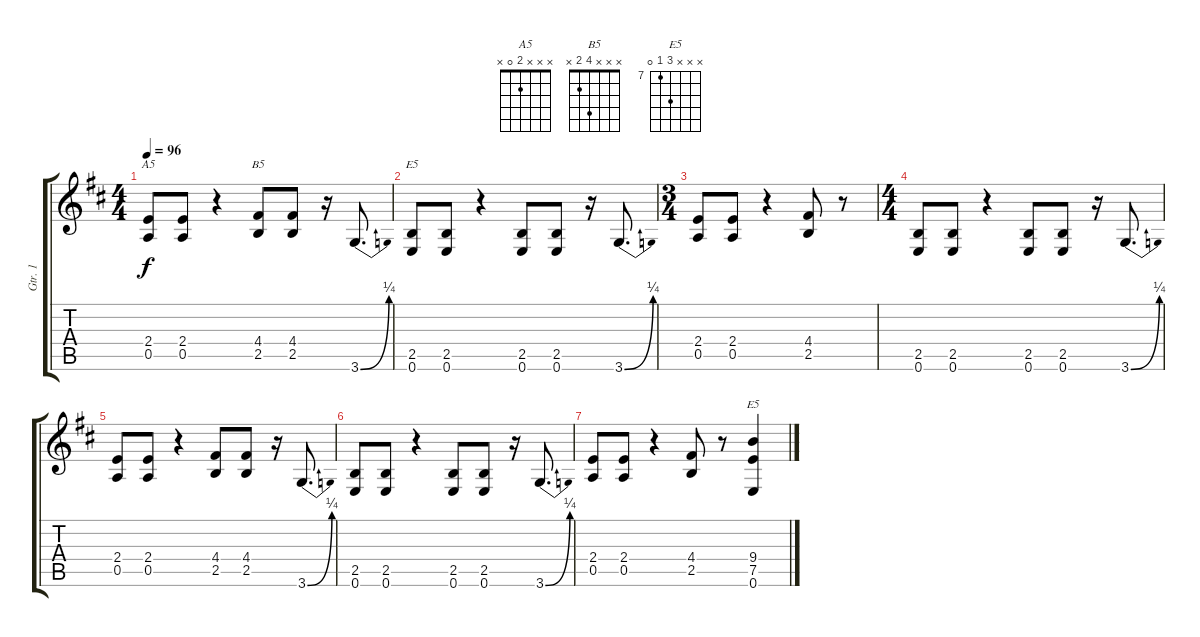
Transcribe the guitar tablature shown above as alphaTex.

\track ("Gtr. 1" "Gtr. 1") {instrument overdrivenguitar}
\staff {score tabs}
\tuning (E4 B3 G3 D3 A2 E2) {hide}
\chord ("A5" x x x 2 0 x)
\chord ("B5" x x x 4 2 x)
\chord ("E5" x x x x 2 0)
\chord ("E5" x x x 9 7 0) {firstfret 7}
\ts (4 4)
\tempo 96
\clef g2
\ks d
(2.4 0.5).8{ch "A5" dy f} (2.4 0.5).8 r.4 (4.4 2.5).8{ch "B5"} (4.4 2.5).8 r.16 3.6{be (bend 0 0 60 1)}.8{d} |
(2.5 0.6).8{ch "E5"} (2.5 0.6).8 r.4 (2.5 0.6).8 (2.5 0.6).8 r.16 3.6{be (bend 0 0 60 1)}.8{d} |
\ts (3 4)
(2.4 0.5).8 (2.4 0.5).8 r.4 (4.4 2.5).8 r.8 |
\ts (4 4)
(2.5 0.6).8 (2.5 0.6).8 r.4 (2.5 0.6).8 (2.5 0.6).8 r.16 3.6{be (bend 0 0 60 1)}.8{d} |
(2.4 0.5).8 (2.4 0.5).8 r.4 (4.4 2.5).8 (4.4 2.5).8 r.16 3.6{be (bend 0 0 60 1)}.8{d} |
(2.5 0.6).8 (2.5 0.6).8 r.4 (2.5 0.6).8 (2.5 0.6).8 r.16 3.6{be (bend 0 0 60 1)}.8{d} |
(2.4 0.5).8 (2.4 0.5).8 r.4 (4.4 2.5).8 r.8 (9.4 7.5 0.6).4{ch "E5"}
